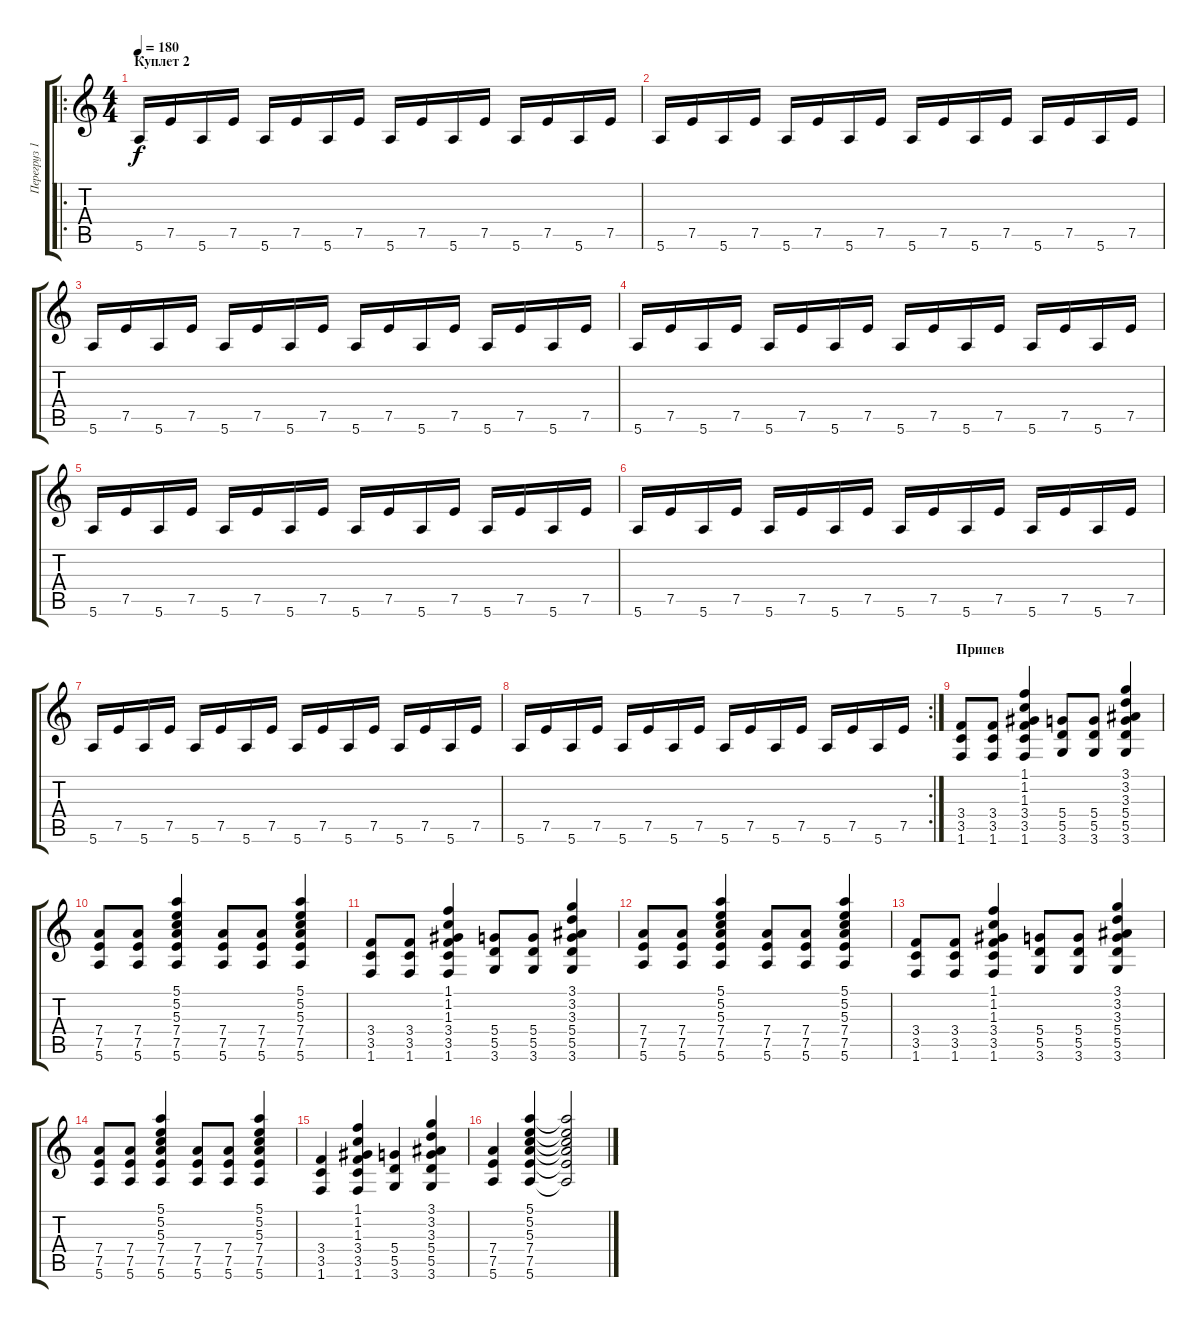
\track ("Перегруз 1 - HozPort" "Перегруз 1") {instrument distortionguitar}
\staff {score tabs}
\tuning (E4 B3 G3 D3 A2 E2) {hide}
\ro
\ts (4 4)
\section ("" "Куплет 2")
\tempo 180
\clef g2
\ks c
5.6.16{dy f} 7.5.16 5.6.16 7.5.16 5.6.16 7.5.16 5.6.16 7.5.16 5.6.16 7.5.16 5.6.16 7.5.16 5.6.16 7.5.16 5.6.16 7.5.16 |
5.6.16 7.5.16 5.6.16 7.5.16 5.6.16 7.5.16 5.6.16 7.5.16 5.6.16 7.5.16 5.6.16 7.5.16 5.6.16 7.5.16 5.6.16 7.5.16 |
5.6.16 7.5.16 5.6.16 7.5.16 5.6.16 7.5.16 5.6.16 7.5.16 5.6.16 7.5.16 5.6.16 7.5.16 5.6.16 7.5.16 5.6.16 7.5.16 |
5.6.16 7.5.16 5.6.16 7.5.16 5.6.16 7.5.16 5.6.16 7.5.16 5.6.16 7.5.16 5.6.16 7.5.16 5.6.16 7.5.16 5.6.16 7.5.16 |
5.6.16 7.5.16 5.6.16 7.5.16 5.6.16 7.5.16 5.6.16 7.5.16 5.6.16 7.5.16 5.6.16 7.5.16 5.6.16 7.5.16 5.6.16 7.5.16 |
5.6.16 7.5.16 5.6.16 7.5.16 5.6.16 7.5.16 5.6.16 7.5.16 5.6.16 7.5.16 5.6.16 7.5.16 5.6.16 7.5.16 5.6.16 7.5.16 |
5.6.16 7.5.16 5.6.16 7.5.16 5.6.16 7.5.16 5.6.16 7.5.16 5.6.16 7.5.16 5.6.16 7.5.16 5.6.16 7.5.16 5.6.16 7.5.16 |
\rc 2
5.6.16 7.5.16 5.6.16 7.5.16 5.6.16 7.5.16 5.6.16 7.5.16 5.6.16 7.5.16 5.6.16 7.5.16 5.6.16 7.5.16 5.6.16 7.5.16 |
\section ("" "Припев")
(3.4 3.5 1.6).8 (3.4 3.5 1.6).8 (1.1 1.2 1.3 3.4 3.5 1.6).4 (5.4 5.5 3.6).8 (5.4 5.5 3.6).8 (3.1 3.2 3.3 5.4 5.5 3.6).4 |
(7.4 7.5 5.6).8 (7.4 7.5 5.6).8 (5.1 5.2 5.3 7.4 7.5 5.6).4 (7.4 7.5 5.6).8 (7.4 7.5 5.6).8 (5.1 5.2 5.3 7.4 7.5 5.6).4 |
(3.4 3.5 1.6).8 (3.4 3.5 1.6).8 (1.1 1.2 1.3 3.4 3.5 1.6).4 (5.4 5.5 3.6).8 (5.4 5.5 3.6).8 (3.1 3.2 3.3 5.4 5.5 3.6).4 |
(7.4 7.5 5.6).8 (7.4 7.5 5.6).8 (5.1 5.2 5.3 7.4 7.5 5.6).4 (7.4 7.5 5.6).8 (7.4 7.5 5.6).8 (5.1 5.2 5.3 7.4 7.5 5.6).4 |
(3.4 3.5 1.6).8 (3.4 3.5 1.6).8 (1.1 1.2 1.3 3.4 3.5 1.6).4 (5.4 5.5 3.6).8 (5.4 5.5 3.6).8 (3.1 3.2 3.3 5.4 5.5 3.6).4 |
(7.4 7.5 5.6).8 (7.4 7.5 5.6).8 (5.1 5.2 5.3 7.4 7.5 5.6).4 (7.4 7.5 5.6).8 (7.4 7.5 5.6).8 (5.1 5.2 5.3 7.4 7.5 5.6).4 |
(3.4 3.5 1.6).4 (1.1 1.2 1.3 3.4 3.5 1.6).4 (5.4 5.5 3.6).4 (3.1 3.2 3.3 5.4 5.5 3.6).4 |
(7.4 7.5 5.6).4 (5.1 5.2 5.3 7.4 7.5 5.6).4 (5.1{t} 5.2{t} 5.3{t} 7.4{t} 7.5{t} 5.6{t}).2
